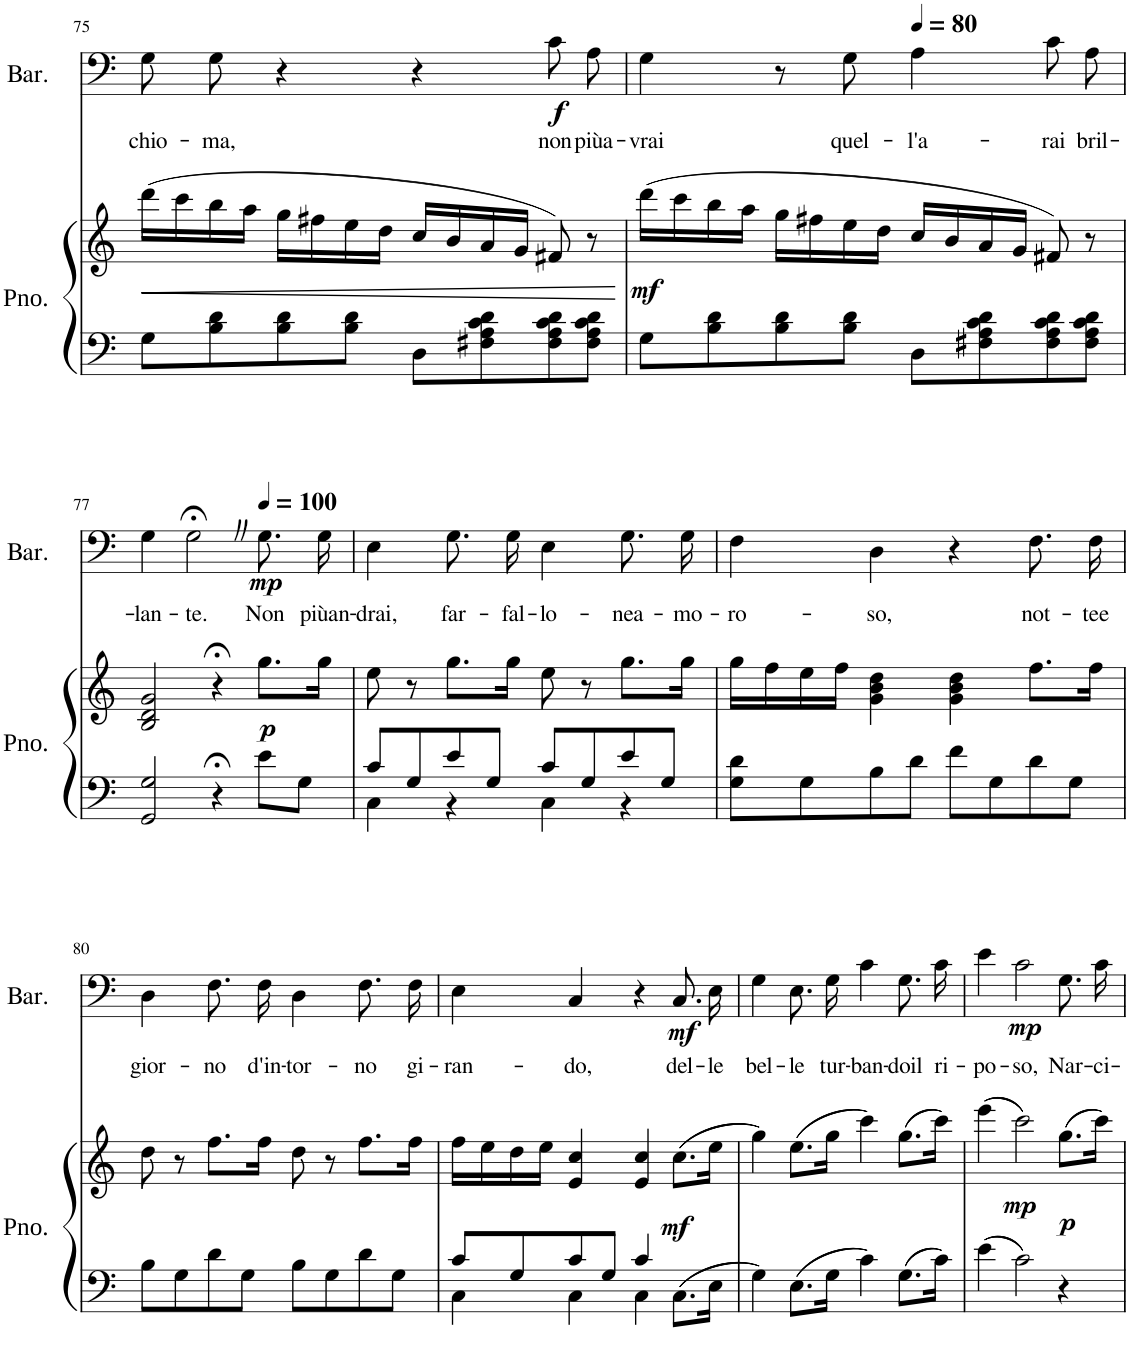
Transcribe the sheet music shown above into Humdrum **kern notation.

**kern	**kern	**dynam	**kern	**text	**dynam
*part2	*part2	*part2	*part1	*part1	*part1
*staff3	*staff2	*staff2/3	*staff1	*staff1	*staff1
*I"Piano	*	*	*I"Baryton	*	*
*I'Pno.	*	*	*I'Bar.	*	*
!!LO:PB:g=z
*clefF4	*clefG2	*	*clefF4	*	*
*k[]	*k[]	*	*k[]	*	*
*M4/4	*M4/4	*	*M4/4	*	*
*met(c)	*met(c)	*	*met(c)	*	*
=75	=75	=75	=75	=75	=75
!	!	!LO:HP:b	!	!LO:LY:b	!
8G\L	(16ddd\LL	<	8G\L	chio-	.
.	16ccc\	.	.	.	.
!	!	!	!	!LO:LY:b	!
8B\ 8d\	16bb\	.	8G\J	-ma,	.
.	16aa\JJ	.	.	.	.
8B\ 8d\	16gg\LL	.	4r	.	.
.	16ff#X\	.	.	.	.
8B\ 8d\J	16ee\	.	.	.	.
.	16dd\JJ	.	.	.	.
8D\L	16cc/LL	.	4r	.	.
.	16b/	.	.	.	.
8F#X\ 8A\ 8c\ 8d\	16a/	.	.	.	.
.	16g/JJ	.	.	.	.
!	!	!	!	!LO:LY:b	!LO:DY:b
8F#\ 8A\ 8c\ 8d\	8f#X/)	.	8c\L	non	f
!	!	!	!	!LO:LY:b	!
8F#\ 8A\ 8c\ 8d\J	8r	.	8A\J	piùa-	.
.	.	[	.	.	.
=76	=76	=76	=76	=76	=76
!	!	!LO:DY:b	!	!LO:LY:b	!
8G\L	(16ddd\LL	mf	4G\	-vrai	.
.	16ccc\	.	.	.	.
8B\ 8d\	16bb\	.	.	.	.
.	16aa\JJ	.	.	.	.
8B\ 8d\	16gg\LL	.	8r	.	.
.	16ff#X\	.	.	.	.
!	!	!	!	!LO:LY:b	!
8B\ 8d\J	16ee\	.	8G\	quel-	.
.	16dd\JJ	.	.	.	.
*	*	*	*MM80	*	*
!	!	!	!	!LO:LY:b	!
8D\L	16cc/LL	.	4A\	-l'a-	.
.	16b/	.	.	.	.
8F#X\ 8A\ 8c\ 8d\	16a/	.	.	.	.
.	16g/JJ	.	.	.	.
!	!	!	!	!LO:LY:b	!
8F#\ 8A\ 8c\ 8d\	8f#X/)	.	8c\L	-rai	.
!	!	!	!	!LO:LY:b	!
8F#\ 8A\ 8c\ 8d\J	8r	.	8A\J	bril-	.
!!LO:LB:g=z
=77	=77	=77	=77	=77	=77
!	!	!	!	!LO:LY:b	!
2GG/ 2G/	2B/ 2d/ 2g/	.	4G\	-lan-	.
!	!	!	!	!LO:LY:b	!
.	.	.	2G;<Z\	-te.	.
4r;<	4r;<	.	.	.	.
*	*	*	*MM100	*	*
!	!	!LO:DY:b	!	!LO:LY:b	!LO:DY:b
8e\L	8.gg\L	p	8.G\L	Non	mp
8G\J	.	.	.	.	.
!	!	!	!	!LO:LY:b	!
.	16gg\Jk	.	16G\Jk	piùan-	.
=78	=78	=78	=78	=78	=78
*^	*	*	*	*	*
!	!	!	!	!	!LO:LY:b	!
8c/L	4C\	8ee\	.	4E\	-drai,	.
8G/	.	8r	.	.	.	.
!	!	!	!	!	!LO:LY:b	!
8e/	4r	8.gg\L	.	8.G\L	far-	.
8G/J	.	.	.	.	.	.
!	!	!	!	!	!LO:LY:b	!
.	.	16gg\Jk	.	16G\Jk	-fal-	.
!	!	!	!	!	!LO:LY:b	!
8c/L	4C\	8ee\	.	4E\	-lo-	.
8G/	.	8r	.	.	.	.
!	!	!	!	!	!LO:LY:b	!
8e/	4r	8.gg\L	.	8.G\L	-nea-	.
8G/J	.	.	.	.	.	.
!	!	!	!	!	!LO:LY:b	!
.	.	16gg\Jk	.	16G\Jk	-mo-	.
*v	*v	*	*	*	*	*
=79	=79	=79	=79	=79	=79
!	!	!	!	!LO:LY:b	!
8G\ 8d\L	16gg\LL	.	4F\	-ro-	.
.	16ff\	.	.	.	.
8G\	16ee\	.	.	.	.
.	16ff\JJ	.	.	.	.
!	!	!	!	!LO:LY:b	!
8B\	4g\ 4b\ 4dd\	.	4D\	-so,	.
8d\J	.	.	.	.	.
8f\L	4g\ 4b\ 4dd\	.	4r	.	.
8G\	.	.	.	.	.
!	!	!	!	!LO:LY:b	!
8d\	8.ff\L	.	8.F\L	not-	.
8G\J	.	.	.	.	.
!	!	!	!	!LO:LY:b	!
.	16ff\Jk	.	16F\Jk	-tee	.
!!LO:LB:g=z
=80	=80	=80	=80	=80	=80
!	!	!	!	!LO:LY:b	!
8B\L	8dd\	.	4D\	gior-	.
8G\	8r	.	.	.	.
!	!	!	!	!LO:LY:b	!
8d\	8.ff\L	.	8.F\L	-no	.
8G\J	.	.	.	.	.
!	!	!	!	!LO:LY:b	!
.	16ff\Jk	.	16F\Jk	d'in-	.
!	!	!	!	!LO:LY:b	!
8B\L	8dd\	.	4D\	-tor-	.
8G\	8r	.	.	.	.
!	!	!	!	!LO:LY:b	!
8d\	8.ff\L	.	8.F\L	-no	.
8G\J	.	.	.	.	.
!	!	!	!	!LO:LY:b	!
.	16ff\Jk	.	16F\Jk	gi-	.
=81	=81	=81	=81	=81	=81
*^	*	*	*	*	*
!	!	!	!	!	!LO:LY:b	!
8c/L	4C\	16ff\LL	.	4E\	-ran-	.
.	.	16ee\	.	.	.	.
8G/	.	16dd\	.	.	.	.
.	.	16ee\JJ	.	.	.	.
!	!	!	!	!	!LO:LY:b	!
8c/	4C\	4e/ 4cc/	.	4C/	-do,	.
8G/J	.	.	.	.	.	.
4c/	4C\	4e/ 4cc/	.	4r	.	.
!	!	!	!LO:DY:b	!	!LO:LY:b	!LO:DY:b
8.C\L	4ryy	((8.cc\L	mf	8.C\L	del-	mf
!	!	!	!	!	!LO:LY:b	!
16E\Jk	.	16ee\Jk	.	16E\Jk	-le	.
*v	*v	*	*	*	*	*
=82	=82	=82	=82	=82	=82
!	!	!	!	!LO:LY:b	!
4G\	4gg\))	.	4G\	bel-	.
!	!	!	!	!LO:LY:b	!
8.E\L	((8.ee\L	.	8.E\L	-le	.
!	!	!	!	!LO:LY:b	!
16G\Jk	16gg\Jk	.	16G\Jk	tur-	.
!	!	!	!	!LO:LY:b	!
4c\	4ccc\))	.	4c\	-ban-	.
!	!	!	!	!LO:LY:b	!
8.G\L	((8.gg\L	.	8.G\L	-doil	.
!	!	!	!	!LO:LY:b	!
16c\Jk	16ccc\Jk))	.	16c\Jk	ri-	.
=83	=83	=83	=83	=83	=83
!	!	!	!	!LO:LY:b	!
4e\	((4eee\	.	4e\	-po-	.
!	!	!LO:DY:b	!	!LO:LY:b	!LO:DY:b
2c\	2ccc\))	mp	2c\	-so,	mp
!	!	!LO:DY:b	!	!LO:LY:b	!
4r	((8.gg\L	p	8.G\L	Nar-	.
!	!	!	!	!LO:LY:b	!
.	16ccc\Jk))	.	16c\Jk	-ci-	.
=	=	=	=	=	=
*-	*-	*-	*-	*-	*-
